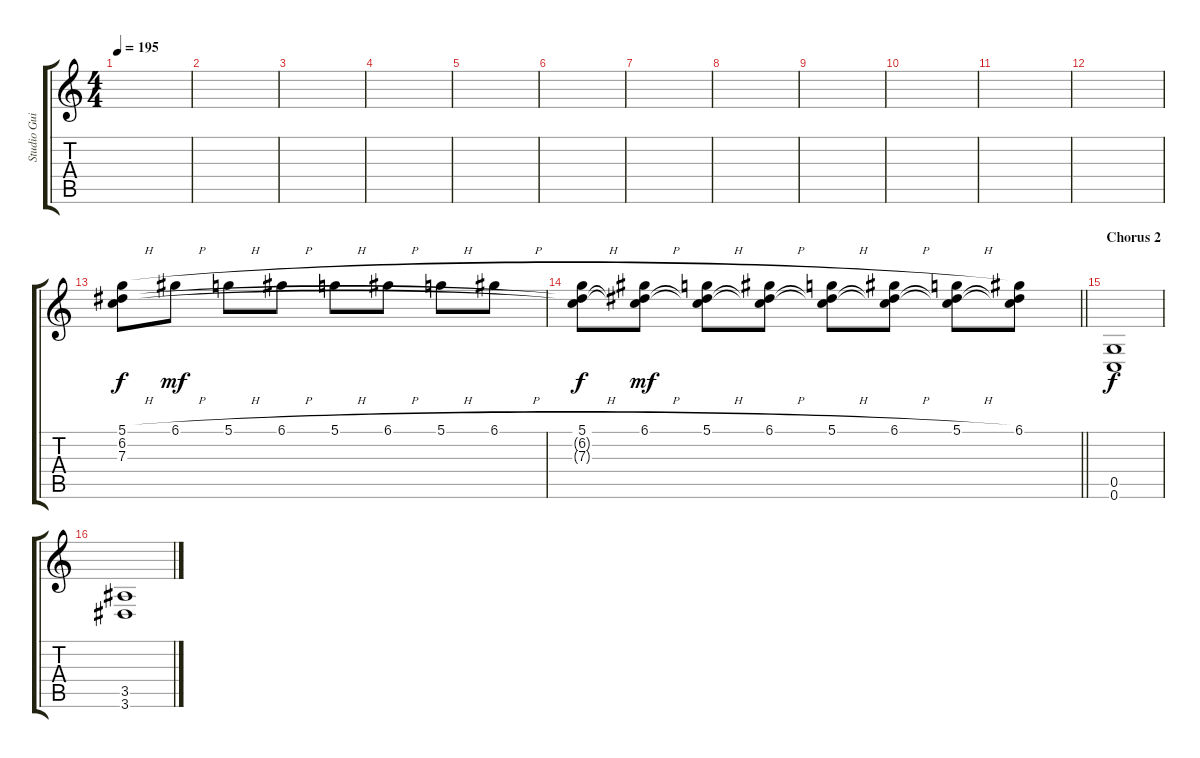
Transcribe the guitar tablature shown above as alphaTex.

\track ("Studio Guitar" "Studio Gui") {instrument distortionguitar}
\staff {score tabs}
\tuning (D4 A3 F3 C3 G2 C2) {hide}
\ts (4 4)
\tempo 195
\clef g2
\ks c
|
|
|
|
|
|
|
|
|
|
|
|
(5.1{h} 6.2 7.3).8{volume 10 balance 12} 6.1{h}.8{dy mf} 5.1{h}.8 6.1{h}.8 5.1{h}.8 6.1{h}.8 5.1{h}.8 6.1{h}.8 |
\barLineRight lightlight
(5.1{h} 6.2{t} 7.3{t}).8{dy f} (6.1{h} 6.2{t} 7.3{t}).8{dy mf} (5.1{h} 6.2{t} 7.3{t}).8 (6.1{h} 6.2{t} 7.3{t}).8 (5.1{h} 6.2{t} 7.3{t}).8 (6.1{h} 6.2{t} 7.3{t}).8 (5.1{h} 6.2{t} 7.3{t}).8 (6.1 6.2{t} 7.3{t}).8 |
\section ("" "Chorus 2")
(0.5 0.6).1{dy f volume 13 balance 4} |
(3.5 3.6).1
